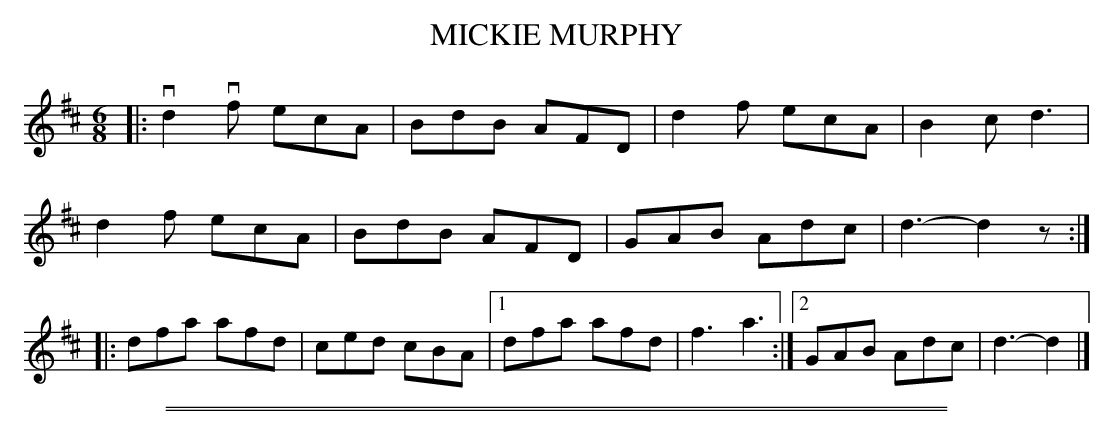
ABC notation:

X:1
T: MICKIE MURPHY
M: 6/8
L: 1/8
K: D
|:\
vd2vf ecA | BdB AFD |\
d2f ecA | B2c d3 |\
d2f ecA | BdB AFD |\
GAB Adc | d3- d2z ::\
dfa afd | ced cBA |\
[1 dfa afd | f3 a3 :|\
[2 GAB Adc | d3- d2 |]
